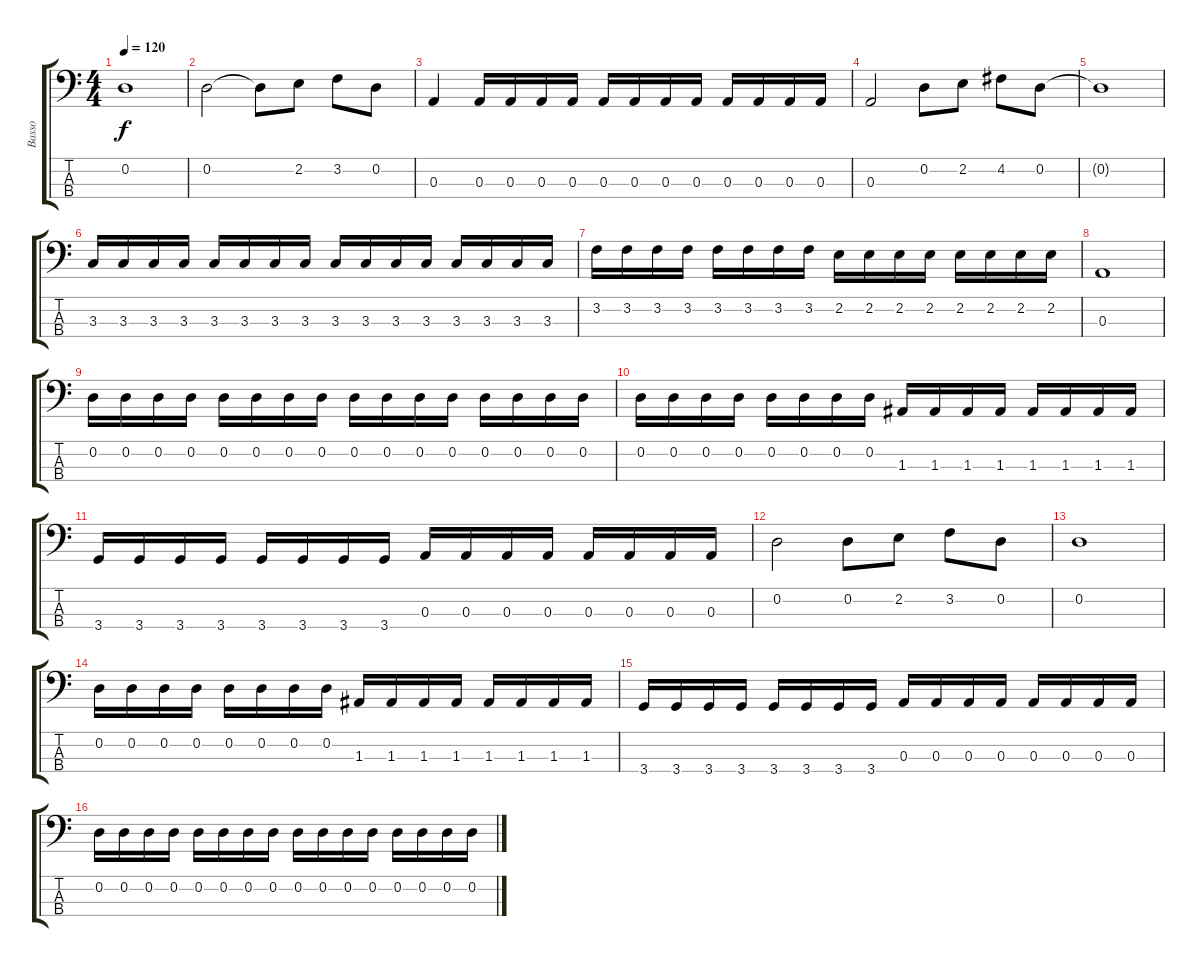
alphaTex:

\track ("Basso" "Basso") {instrument electricbassfinger}
\staff {score tabs}
\tuning (G2 D2 A1 E1) {hide}
\ts (4 4)
\tempo 120
\clef f4
\ks c
0.2.1{dy f instrument electricbassfinger} |
0.2.2 0.2{t}.8 2.2.8 3.2.8 0.2.8 |
0.3.4 0.3.16 0.3.16 0.3.16 0.3.16 0.3.16 0.3.16 0.3.16 0.3.16 0.3.16 0.3.16 0.3.16 0.3.16 |
0.3.2 0.2.8 2.2.8 4.2.8 0.2.8 |
0.2{t}.1 |
3.3.16 3.3.16 3.3.16 3.3.16 3.3.16 3.3.16 3.3.16 3.3.16 3.3.16 3.3.16 3.3.16 3.3.16 3.3.16 3.3.16 3.3.16 3.3.16 |
3.2.16 3.2.16 3.2.16 3.2.16 3.2.16 3.2.16 3.2.16 3.2.16 2.2.16 2.2.16 2.2.16 2.2.16 2.2.16 2.2.16 2.2.16 2.2.16 |
0.3.1 |
0.2.16 0.2.16 0.2.16 0.2.16 0.2.16 0.2.16 0.2.16 0.2.16 0.2.16 0.2.16 0.2.16 0.2.16 0.2.16 0.2.16 0.2.16 0.2.16 |
0.2.16 0.2.16 0.2.16 0.2.16 0.2.16 0.2.16 0.2.16 0.2.16 1.3.16 1.3.16 1.3.16 1.3.16 1.3.16 1.3.16 1.3.16 1.3.16 |
3.4.16 3.4.16 3.4.16 3.4.16 3.4.16 3.4.16 3.4.16 3.4.16 0.3.16 0.3.16 0.3.16 0.3.16 0.3.16 0.3.16 0.3.16 0.3.16 |
0.2.2 0.2.8 2.2.8 3.2.8 0.2.8 |
0.2.1 |
0.2.16 0.2.16 0.2.16 0.2.16 0.2.16 0.2.16 0.2.16 0.2.16 1.3.16 1.3.16 1.3.16 1.3.16 1.3.16 1.3.16 1.3.16 1.3.16 |
3.4.16 3.4.16 3.4.16 3.4.16 3.4.16 3.4.16 3.4.16 3.4.16 0.3.16 0.3.16 0.3.16 0.3.16 0.3.16 0.3.16 0.3.16 0.3.16 |
0.2.16 0.2.16 0.2.16 0.2.16 0.2.16 0.2.16 0.2.16 0.2.16 0.2.16 0.2.16 0.2.16 0.2.16 0.2.16 0.2.16 0.2.16 0.2.16
